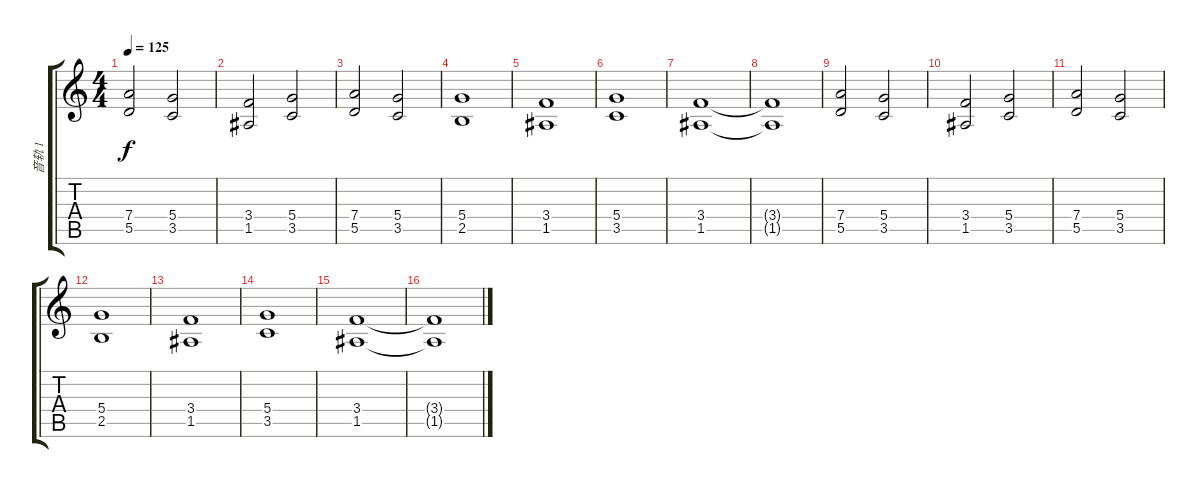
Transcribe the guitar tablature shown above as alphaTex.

\track ("音轨 1" "音轨 1") {instrument distortionguitar}
\staff {score tabs}
\tuning (E4 B3 G3 D3 A2 E2) {hide}
\ts (4 4)
\tempo 125
\clef g2
\ks c
(7.4 5.5).2{dy f} (5.4 3.5).2 |
(3.4 1.5).2 (5.4 3.5).2 |
(7.4 5.5).2 (5.4 3.5).2 |
(5.4 2.5).1 |
(3.4 1.5).1 |
(5.4 3.5).1 |
(3.4 1.5).1 |
(3.4{t} 1.5{t}).1 |
(7.4 5.5).2 (5.4 3.5).2 |
(3.4 1.5).2 (5.4 3.5).2 |
(7.4 5.5).2 (5.4 3.5).2 |
(5.4 2.5).1 |
(3.4 1.5).1 |
(5.4 3.5).1 |
(3.4 1.5).1 |
(3.4{t} 1.5{t}).1
